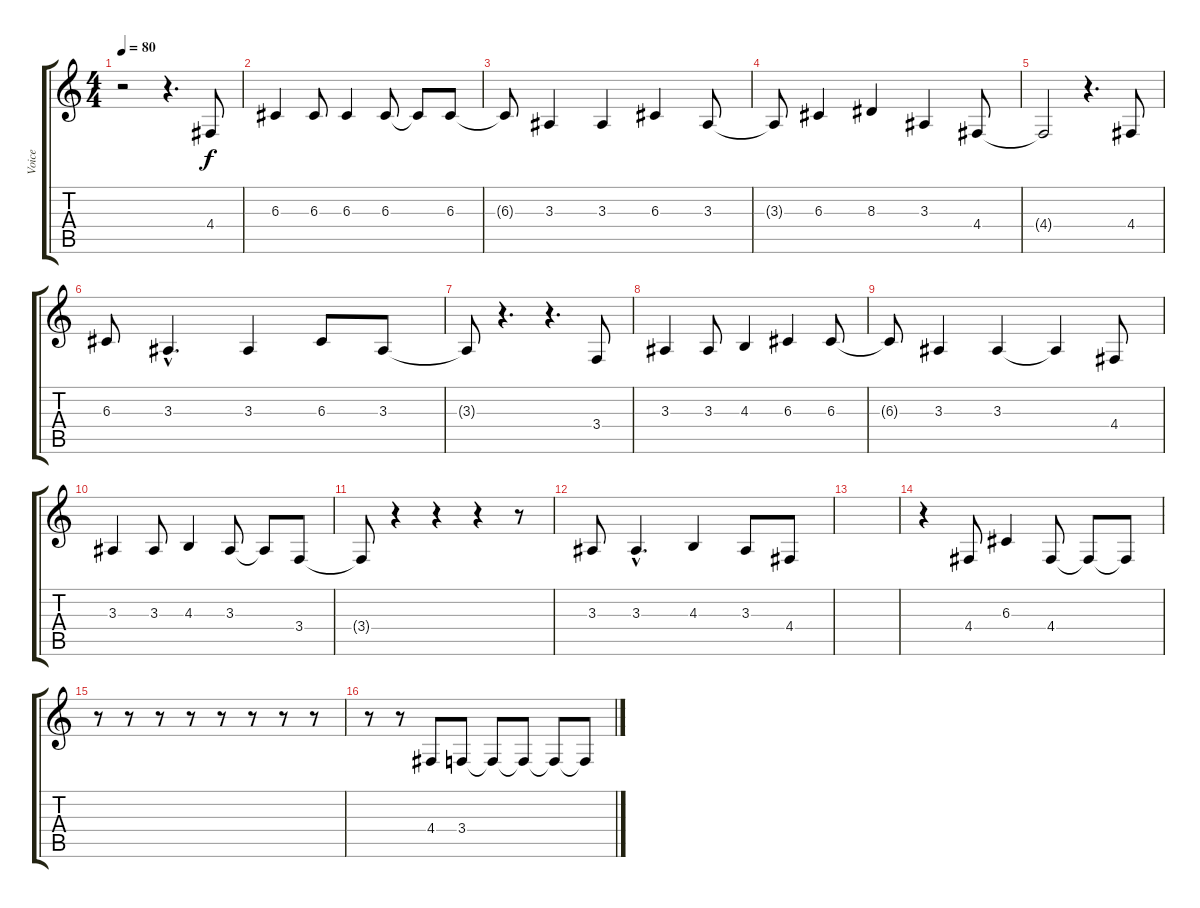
\track ("Voice" "Voice") {instrument clarinet}
\staff {score tabs}
\tuning (E4 B3 G3 D3 A2 E2) {hide}
\ts (4 4)
\tempo 80
\clef g2
\ks c
r.2{dy f} r.4{d} 4.4.8 |
6.3.4 6.3.8 6.3.4 6.3.8 6.3{t}.8 6.3.8 |
6.3{t}.8 3.3.4 3.3.4 6.3.4 3.3.8 |
3.3{t}.8 6.3.4 8.3.4 3.3.4 4.4.8 |
4.4{t}.2 r.4{d} 4.4.8 |
6.3.8 3.3{hac}.4{d} 3.3.4 6.3.8 3.3.8 |
3.3{t}.8 r.4{d} r.4{d} 3.4.8 |
3.3.4 3.3.8 4.3.4 6.3.4 6.3.8 |
6.3{t}.8 3.3.4 3.3.4 3.3{t}.4 4.4.8 |
3.3.4 3.3.8 4.3.4 3.3.8 3.3{t}.8 3.4.8 |
3.4{t}.8 r.4 r.4 r.4 r.8 |
3.3.8 3.3{hac}.4{d} 4.3.4 3.3.8 4.4.8 |
|
r.4 4.4.8 6.3.4 4.4.8 4.4{t}.8 4.4{t}.8 |
r.8 r.8 r.8 r.8 r.8 r.8 r.8 r.8 |
r.8 r.8 4.4.8 3.4.8 3.4{t}.8 3.4{t}.8 3.4{t}.8 3.4{t}.8
